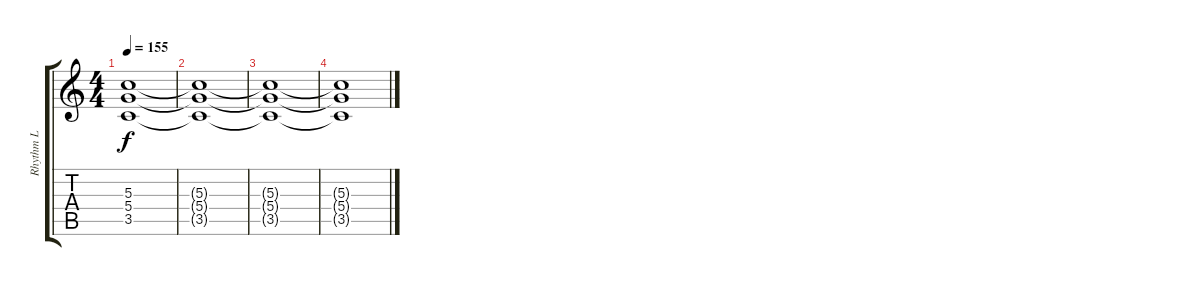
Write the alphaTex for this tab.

\track ("Rhythm L" "Rhythm L") {instrument overdrivenguitar}
\staff {score tabs}
\tuning (E4 B3 G3 D3 A2 E2) {hide}
\ts (4 4)
\tempo 155
\clef g2
\ks c
(5.3 5.4 3.5).1{dy f} |
(5.3{t} 5.4{t} 3.5{t}).1 |
(5.3{t} 5.4{t} 3.5{t}).1 |
(5.3{t} 5.4{t} 3.5{t}).1
